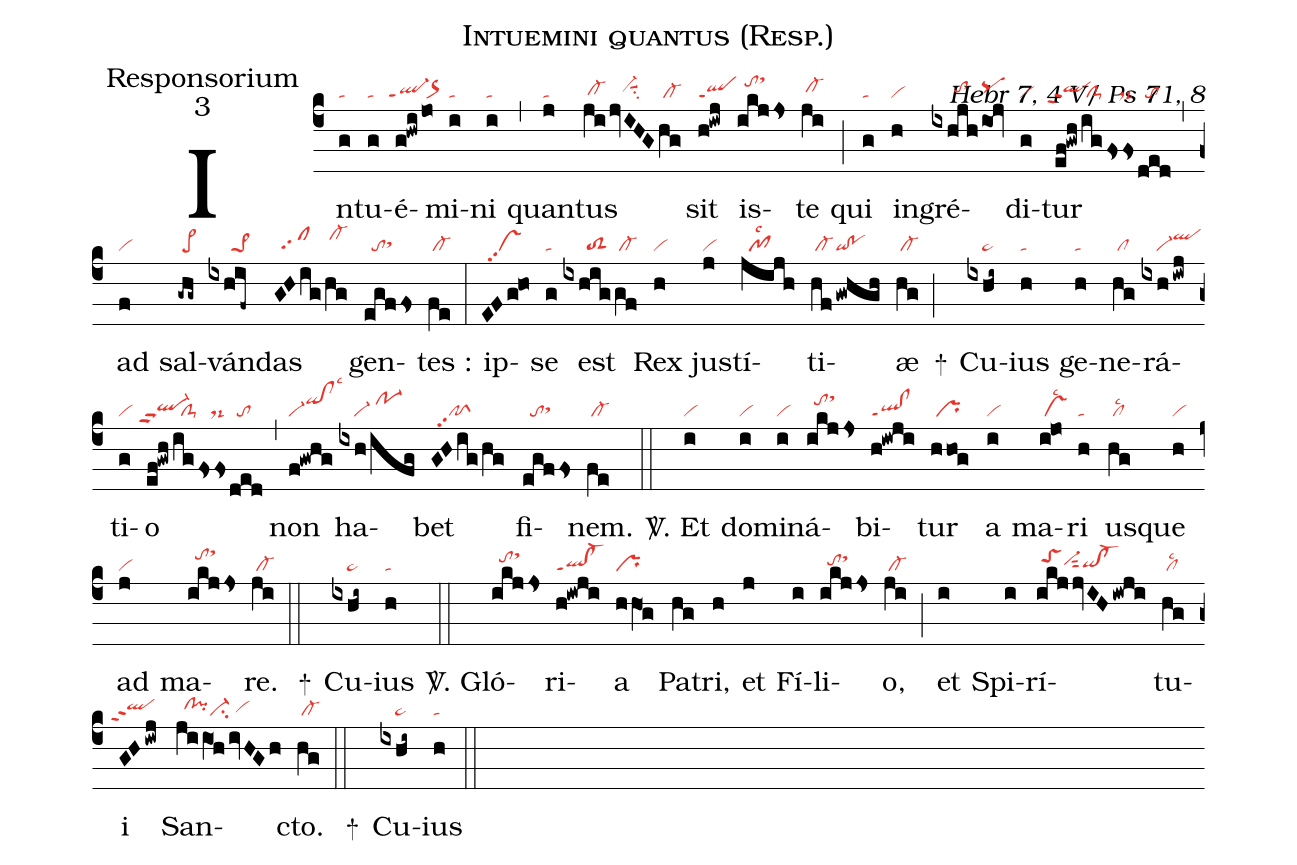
name:Intuemini quantus (Resp.);
office-part:Responsorium;
mode:3;
commentary:Hebr 7, 4 V/ Ps 71, 8;
nabc-lines:1;
%%
(c4)In(g|ta)tu(g|ta)é(g!hwi|``ql-ppt1|/jo|/or>)mi(i|ta)ni(i|ta) (,) quan(j|ta)tus(ji|/cl-hg|/jvIHG|///vi-hhsuu1su2|hg|/cl-) sit(h!iwj|qlppt1) is(ikjjs|//tohjsthl)te(ji|/cl-hh) (;) qui(g|ta) in(h|vi)gré(ixhjh|//////tohh|ioj|pqhh)di(g|vi)tur(ef!gwh|``qlhhppt2|/ig|/clS-|fss|///ds-|ded|//to) (,) ad(f|vi) sal(-ghg~|/pe>)ván(ixhif~|//////pe>1)das(GHig|//sfhg|/hg|/cl-hj) gen(egffs|//tosthh)tes :(fe|/cl-) (:) ip(EFg!ho|//vspp2)se(g|ta) est(ixhig|//////toS2|gf|/cl-) Rex(h|vi) jus(j|vi)tí(jijh|//pf1lsc2)ti(hf|/cl-|!gwhgh|qi!po)æ(hg|/cl-) (;)
+()
Cu(ixhi~|////pe~)ius(h|ta) ge(h|ta)ne(hg|/cl)rá(ixh|////vi-|!iwj|qlhj)ti(g|vi)o(ef!gwh|``ql-hhppu2|/ig|//clS-|fss|///ds-|ded|//to) (,) non(f!gwhg|vi-qihj!clhjlsc3) ha(ixh/ifg|////vi-/po-1hj)bet(GHig/hg|//pfSpp2) fi(egffs|//tosthh)nem.(fe|/cl-) (::)

<sp>V/</sp>. Et(i|vi) do(i|vi)mi(i|vi)ná(ikjjs|//tohjsthl)bi(h!iwji|ql!clppt1)tur(hhog|/pr) a(i|vi) ma(i!jo|/vslsc2)ri(h|ta) us(hg|/cllsc2)que(h|vi) ad(j|vi) ma(ikjjs|//tohjsthl)re.(ji|/cl-) (::)
+()
Cu(ixhi~|////pe~)ius(h|ta) (::)

<sp>V/</sp>. Gló(ikjjs|//tohisthk)ri(h!iwji|ql!cl-ppt1)a(hhO1g|pr) Pa(hg)tri,(h) et(j) Fí(i)li(ikjjs|//tohhsthj)o,(ji|/cl-) (;)
et(i) Spi(i)rí(ikjjvIHiwji|/toShivi-hhsut2qihg!cl-hg)tu(hg|/cllsc2)i(GHiwj|``qlhhppt2)
San(jiiO1hivHGh|//clhh!pihhci-/vihg)cto.(hg|/cl-) (::)
+()
Cu(ixhi~|////pe~)ius(h|ta) (::)
